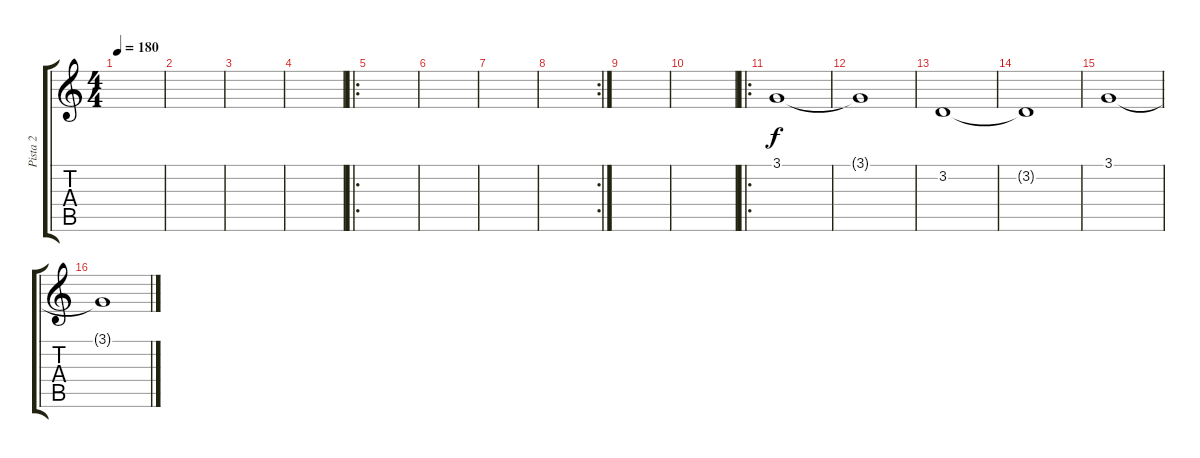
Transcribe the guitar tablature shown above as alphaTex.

\track ("Pista 2" "Pista 2") {instrument synthstrings2}
\staff {score tabs}
\tuning (E4 B3 G3 D3 A2 E2) {hide}
\ts (4 4)
\tempo 180
\clef g2
\ks c
|
|
|
|
\ro
|
|
|
\rc 2
|
|
|
\ro
3.1.1 |
3.1{t}.1 |
3.2.1 |
3.2{t}.1 |
3.1.1 |
3.1{t}.1
